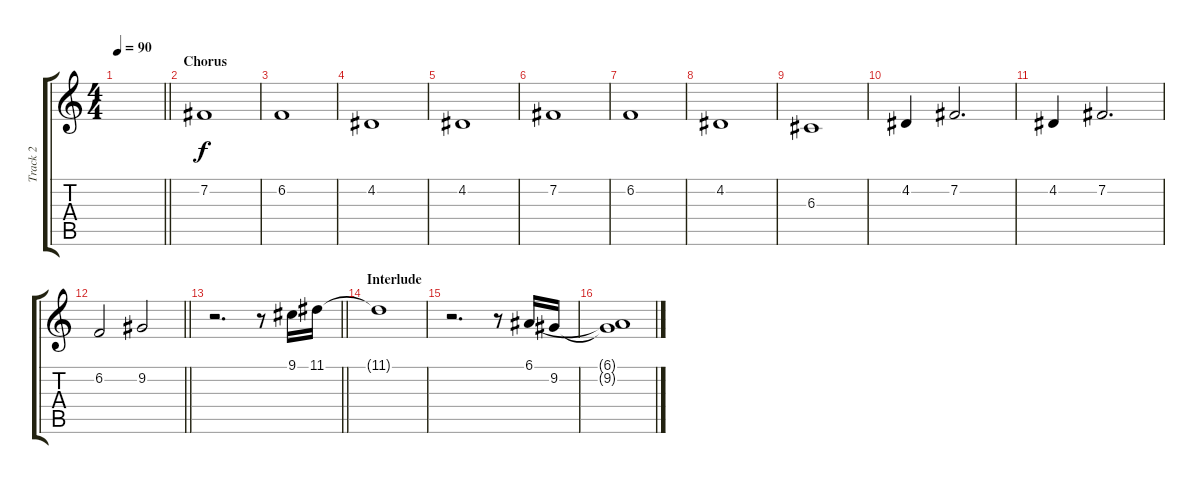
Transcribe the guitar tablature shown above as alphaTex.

\track ("Track 2" "Track 2") {instrument celesta}
\staff {score tabs}
\tuning (E4 B3 G3 D3 A2 E2) {hide}
\ts (4 4)
\tempo 90
\clef g2
\barLineRight lightlight
\ks c
|
\section ("" "Chorus")
7.2.1 |
6.2.1 |
4.2.1 |
4.2.1 |
7.2.1 |
6.2.1 |
4.2.1 |
6.3.1 |
4.2.4 7.2.2{d} |
4.2.4 7.2.2{d} |
\barLineRight lightlight
6.2.2 9.2.2 |
\barLineRight lightlight
r.2{d} r.8 9.1.16 11.1.16 |
\section ("" "Interlude")
11.1{t}.1 |
r.2{d} r.8 6.1.16 9.2.16 |
(6.1{t} 9.2{t}).1
